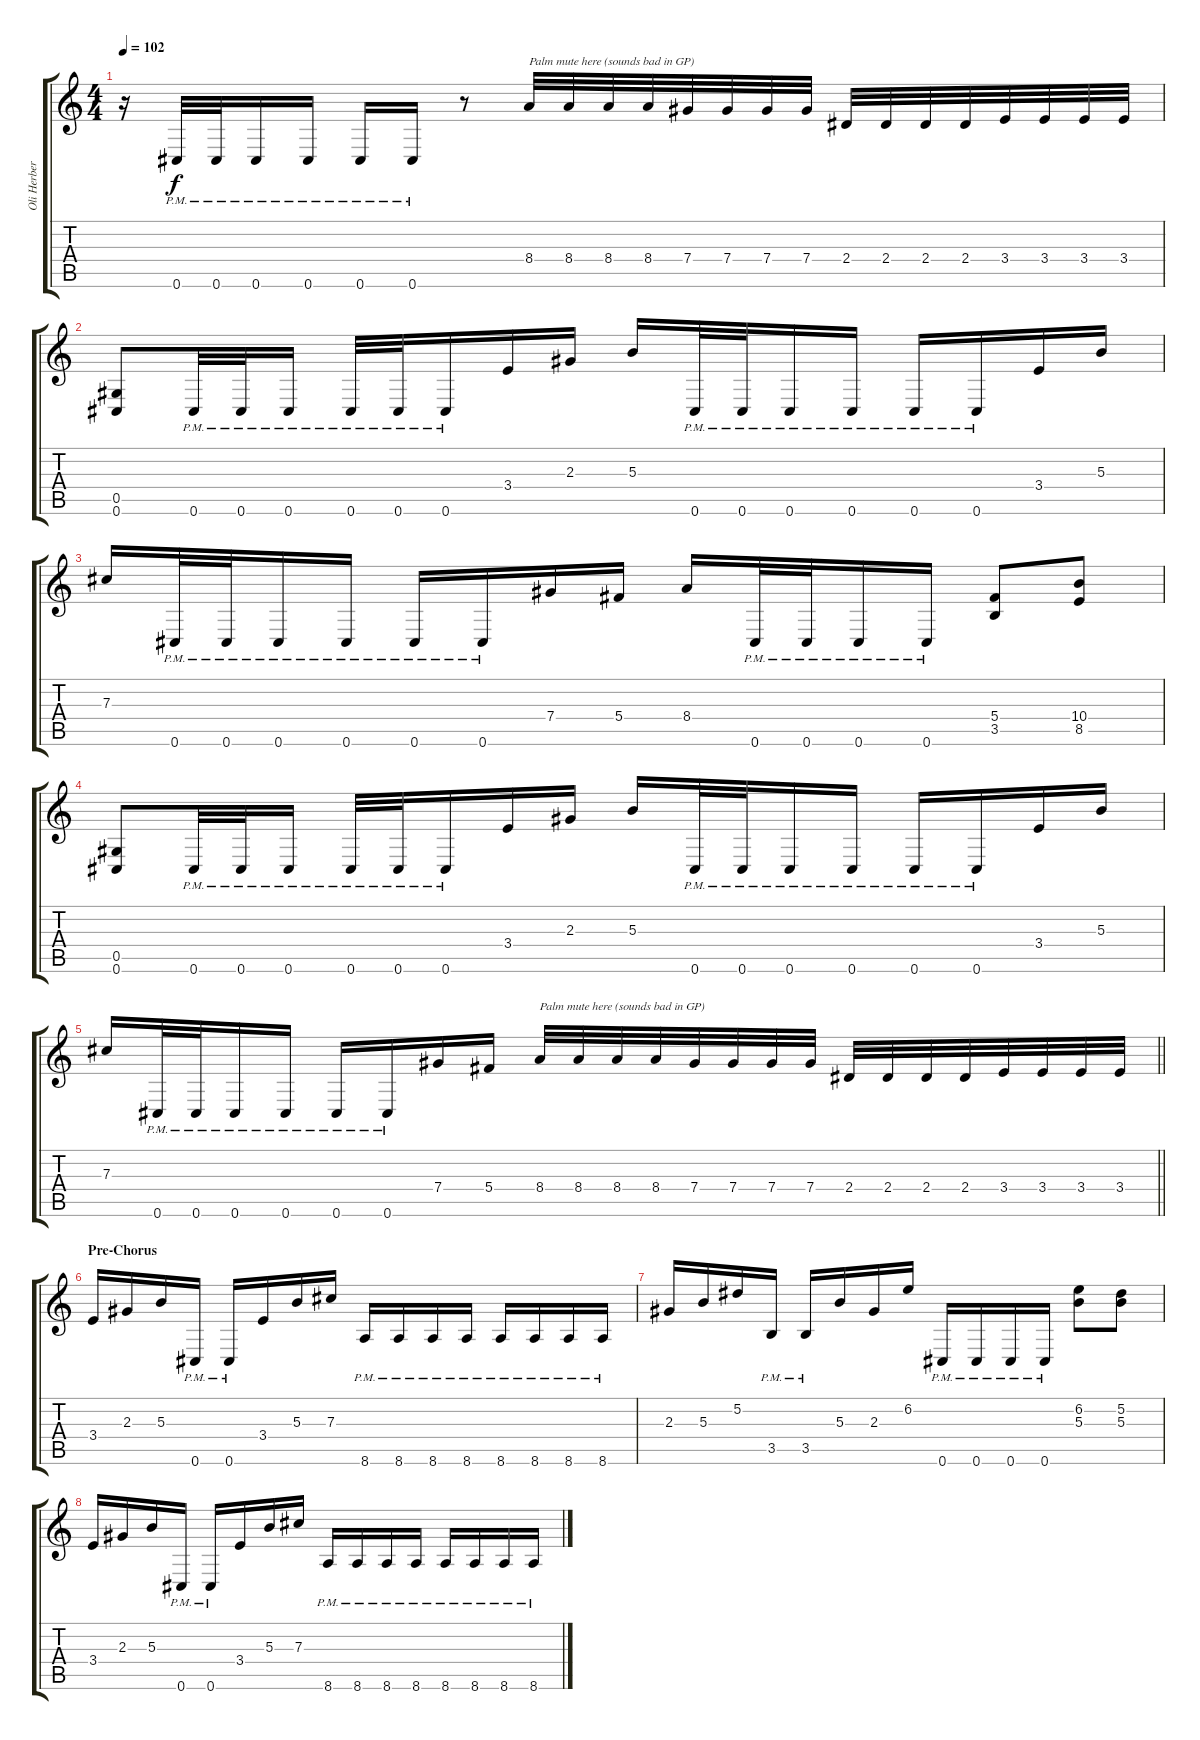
\track ("Oli Herbert" "Oli Herber") {instrument distortionguitar}
\staff {score tabs}
\tuning (Eb4 Bb3 Gb3 Db3 Ab2 Db2) {hide}
\ts (4 4)
\tempo 102
\clef g2
\ks c
r.16{dy f} 0.6{pm}.32 0.6{pm}.32 0.6{pm}.16 0.6{pm}.16 0.6{pm}.16 0.6{pm}.16 r.8 8.4.32{txt "Palm mute here (sounds bad in GP)"} 8.4.32 8.4.32 8.4.32 7.4.32 7.4.32 7.4.32 7.4.32 2.4.32 2.4.32 2.4.32 2.4.32 3.4.32 3.4.32 3.4.32 3.4.32 |
(0.5 0.6).8 0.6{pm}.32 0.6{pm}.32 0.6{pm}.16 0.6{pm}.32 0.6{pm}.32 0.6{pm}.16 3.4.16 2.3.16 5.3.16 0.6{pm}.32 0.6{pm}.32 0.6{pm}.16 0.6{pm}.16 0.6{pm}.16 0.6{pm}.16 3.4.16 5.3.16 |
7.3.16 0.6{pm}.32 0.6{pm}.32 0.6{pm}.16 0.6{pm}.16 0.6{pm}.16 0.6{pm}.16 7.4.16 5.4.16 8.4.16 0.6{pm}.32 0.6{pm}.32 0.6{pm}.16 0.6{pm}.16 (5.4 3.5).8 (10.4 8.5).8 |
(0.5 0.6).8 0.6{pm}.32 0.6{pm}.32 0.6{pm}.16 0.6{pm}.32 0.6{pm}.32 0.6{pm}.16 3.4.16 2.3.16 5.3.16 0.6{pm}.32 0.6{pm}.32 0.6{pm}.16 0.6{pm}.16 0.6{pm}.16 0.6{pm}.16 3.4.16 5.3.16 |
\barLineRight lightlight
7.3.16 0.6{pm}.32 0.6{pm}.32 0.6{pm}.16 0.6{pm}.16 0.6{pm}.16 0.6{pm}.16 7.4.16 5.4.16 8.4.32{txt "Palm mute here (sounds bad in GP)"} 8.4.32 8.4.32 8.4.32 7.4.32 7.4.32 7.4.32 7.4.32 2.4.32 2.4.32 2.4.32 2.4.32 3.4.32 3.4.32 3.4.32 3.4.32 |
\section ("" "Pre-Chorus")
3.4.16 2.3.16 5.3.16 0.6{pm}.16 0.6{pm}.16 3.4.16 5.3.16 7.3.16 8.6{pm}.16 8.6{pm}.16 8.6{pm}.16 8.6{pm}.16 8.6{pm}.16 8.6{pm}.16 8.6{pm}.16 8.6{pm}.16 |
2.3.16 5.3.16 5.2.16 3.5{pm}.16 3.5{pm}.16 5.3.16 2.3.16 6.2.16 0.6{pm}.16 0.6{pm}.16 0.6{pm}.16 0.6{pm}.16 (6.2 5.3).8 (5.2 5.3).8 |
3.4.16 2.3.16 5.3.16 0.6{pm}.16 0.6{pm}.16 3.4.16 5.3.16 7.3.16 8.6{pm}.16 8.6{pm}.16 8.6{pm}.16 8.6{pm}.16 8.6{pm}.16 8.6{pm}.16 8.6{pm}.16 8.6{pm}.16
